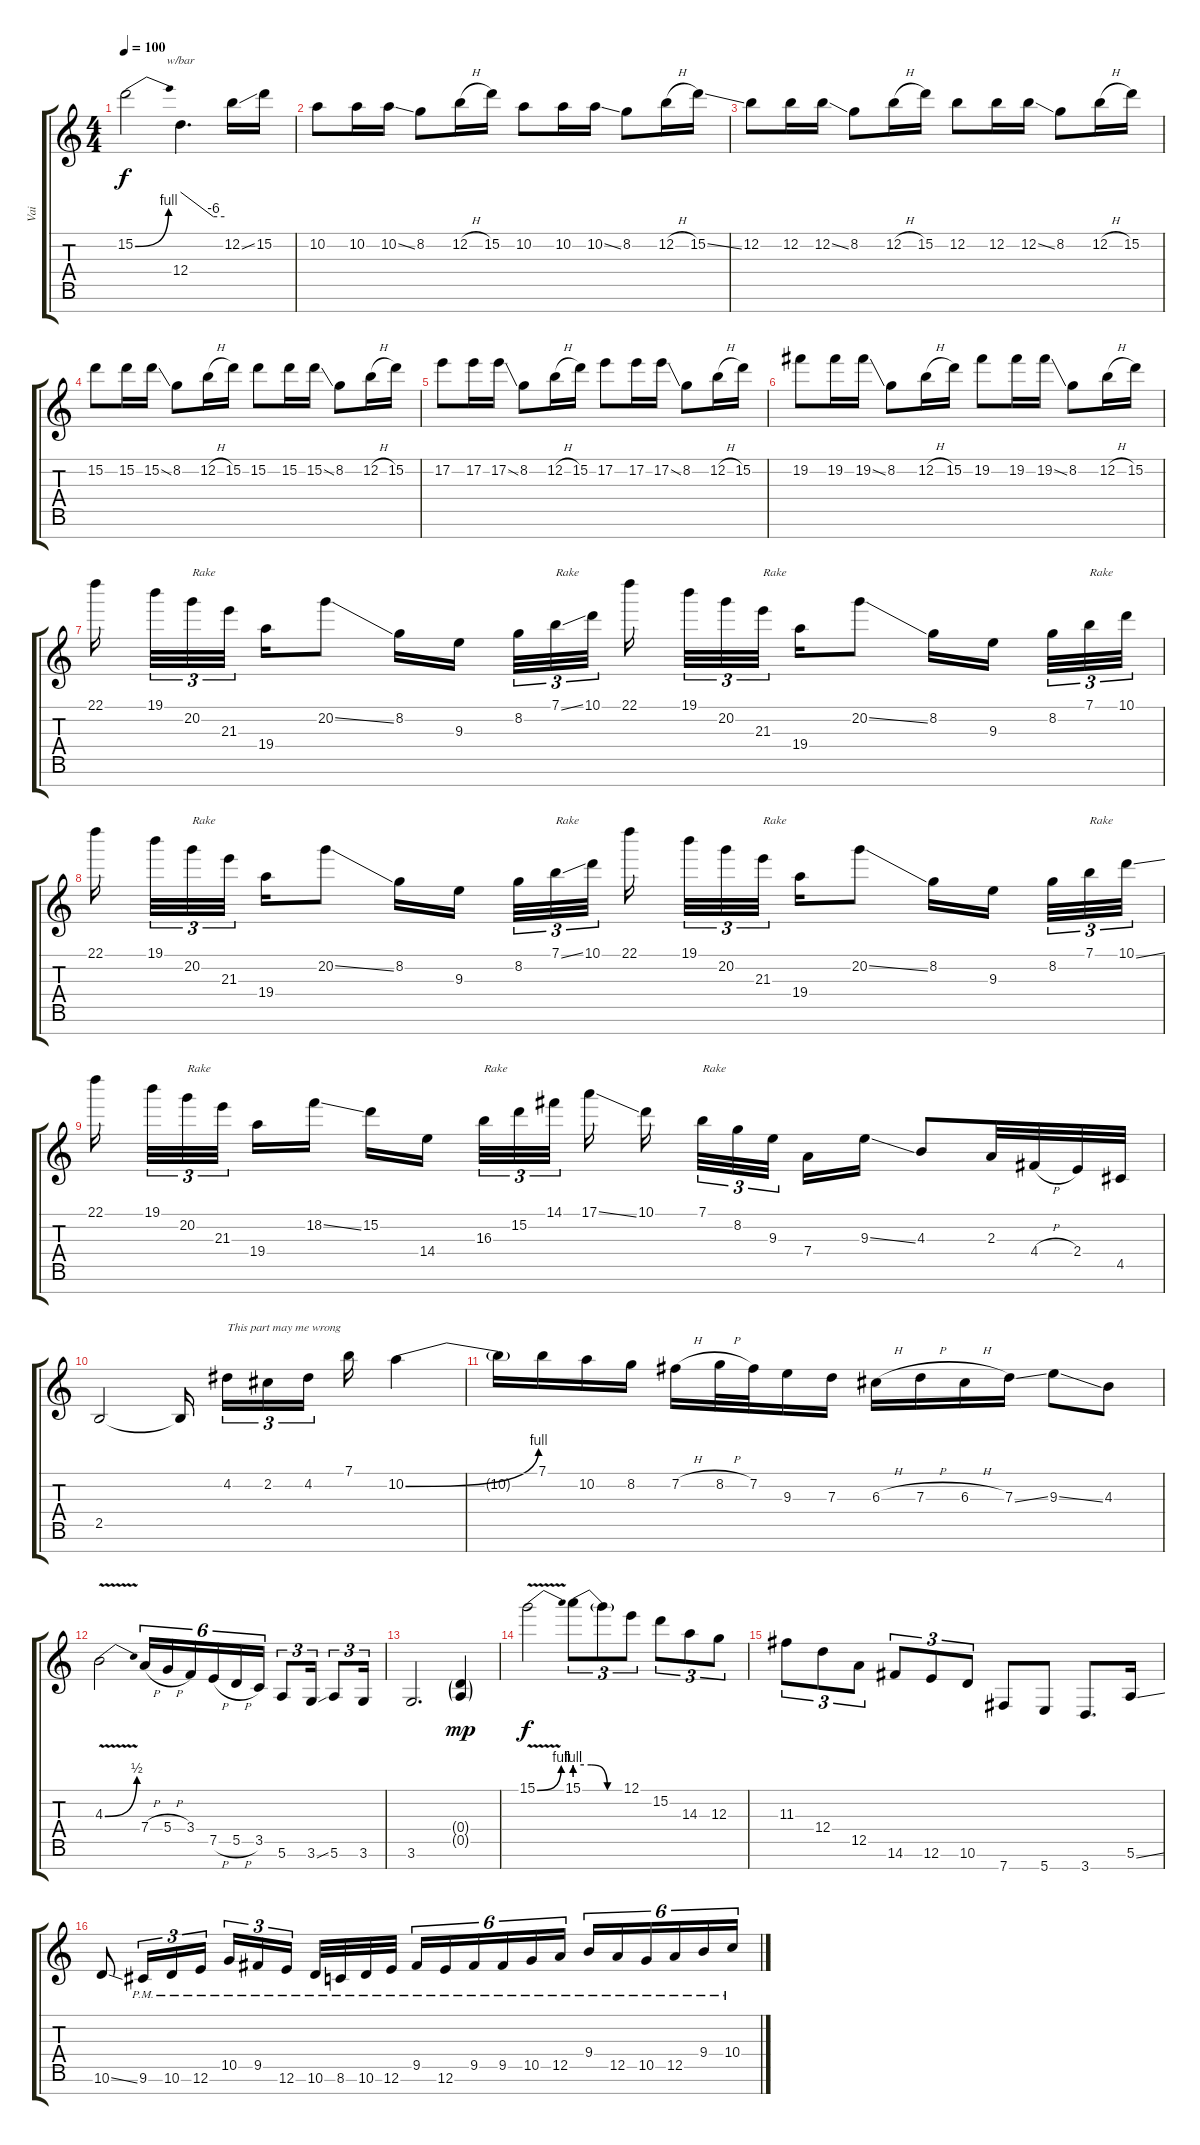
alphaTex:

\track ("Vai" "Vai") {instrument overdrivenguitar}
\staff {score tabs}
\tuning (E4 B3 G3 D3 A2 E2 B1) {hide}
\ts (4 4)
\tempo 100
\clef g2
\ks c
15.2{be (bend 0 0 60 4)}.2{dy f} 12.4.4{d tbe (custom default 0 0 45 -24 60 -24)} 12.2{ss}.16 15.2.16 |
10.2.8 10.2.16 10.2{ss}.16 8.2.8 12.2{h}.16 15.2.16 10.2.8 10.2.16 10.2{ss}.16 8.2.8 12.2{h}.16 15.2{ss}.16 |
12.2.8 12.2.16 12.2{ss}.16 8.2.8 12.2{h}.16 15.2.16 12.2.8 12.2.16 12.2{ss}.16 8.2.8 12.2{h}.16 15.2.16 |
15.2.8 15.2.16 15.2{ss}.16 8.2.8 12.2{h}.16 15.2.16 15.2.8 15.2.16 15.2{ss}.16 8.2.8 12.2{h}.16 15.2.16 |
17.2.8 17.2.16 17.2{ss}.16 8.2.8 12.2{h}.16 15.2.16 17.2.8 17.2.16 17.2{ss}.16 8.2.8 12.2{h}.16 15.2.16 |
19.2.8 19.2.16 19.2{ss}.16 8.2.8 12.2{h}.16 15.2.16 19.2.8 19.2.16 19.2{ss}.16 8.2.8 12.2{h}.16 15.2.16 |
22.1.16 19.1.32{tu (3 2)} 20.2.32{tu (3 2) txt "Rake"} 21.3.32{tu (3 2)} 19.4.16 20.2{ss}.8 8.2.16 9.3.16 8.2.32{tu (3 2)} 7.1{ss}.32{tu (3 2) txt "Rake"} 10.1.32{tu (3 2)} 22.1.16 19.1.32{tu (3 2)} 20.2.32{tu (3 2)} 21.3.32{tu (3 2) txt "Rake"} 19.4.16 20.2{ss}.8 8.2.16 9.3.16 8.2.32{tu (3 2)} 7.1.32{tu (3 2) txt "Rake"} 10.1.32{tu (3 2)} |
22.1.16 19.1.32{tu (3 2)} 20.2.32{tu (3 2) txt "Rake"} 21.3.32{tu (3 2)} 19.4.16 20.2{ss}.8 8.2.16 9.3.16 8.2.32{tu (3 2)} 7.1{ss}.32{tu (3 2) txt "Rake"} 10.1.32{tu (3 2)} 22.1.16 19.1.32{tu (3 2)} 20.2.32{tu (3 2)} 21.3.32{tu (3 2) txt "Rake"} 19.4.16 20.2{ss}.8 8.2.16 9.3.16 8.2.32{tu (3 2)} 7.1.32{tu (3 2) txt "Rake"} 10.1{ss}.32{tu (3 2)} |
22.1.16 19.1.32{tu (3 2)} 20.2.32{tu (3 2) txt "Rake"} 21.3.32{tu (3 2)} 19.4.16 18.2{ss}.16 15.2.16 14.4.16 16.3.32{tu (3 2) txt "Rake"} 15.2.32{tu (3 2)} 14.1.32{tu (3 2)} 17.1{ss}.16 10.1.16 7.1.32{tu (3 2) txt "Rake"} 8.2.32{tu (3 2)} 9.3.32{tu (3 2)} 7.4.16 9.3{ss}.16 4.3.8 2.3.32 4.4{h}.32 2.4.32 4.5.32 |
2.5.2 2.5{t}.16 4.2.16{tu (3 2) txt "This part may me wrong"} 2.2.16{tu (3 2)} 4.2.16{tu (3 2)} 7.1.16 10.2{be (bend 0 0 60 4)}.4 |
10.2{t}.16 7.1.16 10.2.16 8.2.16 7.2{h}.16 8.2{h}.32 7.2.32 9.3.16 7.3.16 6.3{h}.16 7.3{h}.16 6.3{h}.16 7.3{ss}.16 9.3{ss}.8 4.3.8 |
4.3{be (bend 0 0 60 2) v}.2 7.4{h}.16{tu (6 4)} 5.4{h}.16{tu (6 4)} 3.4.16{tu (6 4)} 7.5{h}.16{tu (6 4)} 5.5{h}.16{tu (6 4)} 3.5.16{tu (6 4)} 5.6.8{tu (3 2)} 3.6{ss}.16{tu (3 2)} 5.6.8{tu (3 2)} 3.6.16{tu (3 2)} |
3.6.2{d} (0.4{g} 0.5{g}).4{dy mp} |
15.1{be (bend 0 0 60 4) v}.2{dy f} 15.1{be (custom 0 4 20 4 40 0 60 0)}.8{tu (3 2)} 15.1{t}.8{tu (3 2)} 12.1.8{tu (3 2)} 15.2.8{tu (3 2)} 14.3.8{tu (3 2)} 12.3.8{tu (3 2)} |
11.3.8{tu (3 2)} 12.4.8{tu (3 2)} 12.5.8{tu (3 2)} 14.6.8{tu (3 2)} 12.6.8{tu (3 2)} 10.6.8{tu (3 2)} 7.7.8 5.7.8 3.7.8{d} 5.6{ss}.16 |
10.6{ss}.8 9.6{pm}.16{tu (3 2)} 10.6{pm}.16{tu (3 2)} 12.6{pm}.16{tu (3 2)} 10.5{pm}.16{tu (3 2)} 9.5{pm}.16{tu (3 2)} 12.6{pm}.16{tu (3 2)} 10.6{pm}.32 8.6{pm}.32 10.6{pm}.32 12.6{pm}.32 9.5{pm}.16{tu (6 4)} 12.6{pm}.16{tu (6 4)} 9.5{pm}.16{tu (6 4)} 9.5{pm}.16{tu (6 4)} 10.5{pm}.16{tu (6 4)} 12.5{pm}.16{tu (6 4)} 9.4{pm}.16{tu (6 4)} 12.5{pm}.16{tu (6 4)} 10.5{pm}.16{tu (6 4)} 12.5{pm}.16{tu (6 4)} 9.4{pm}.16{tu (6 4)} 10.4{pm}.16{tu (6 4)}
